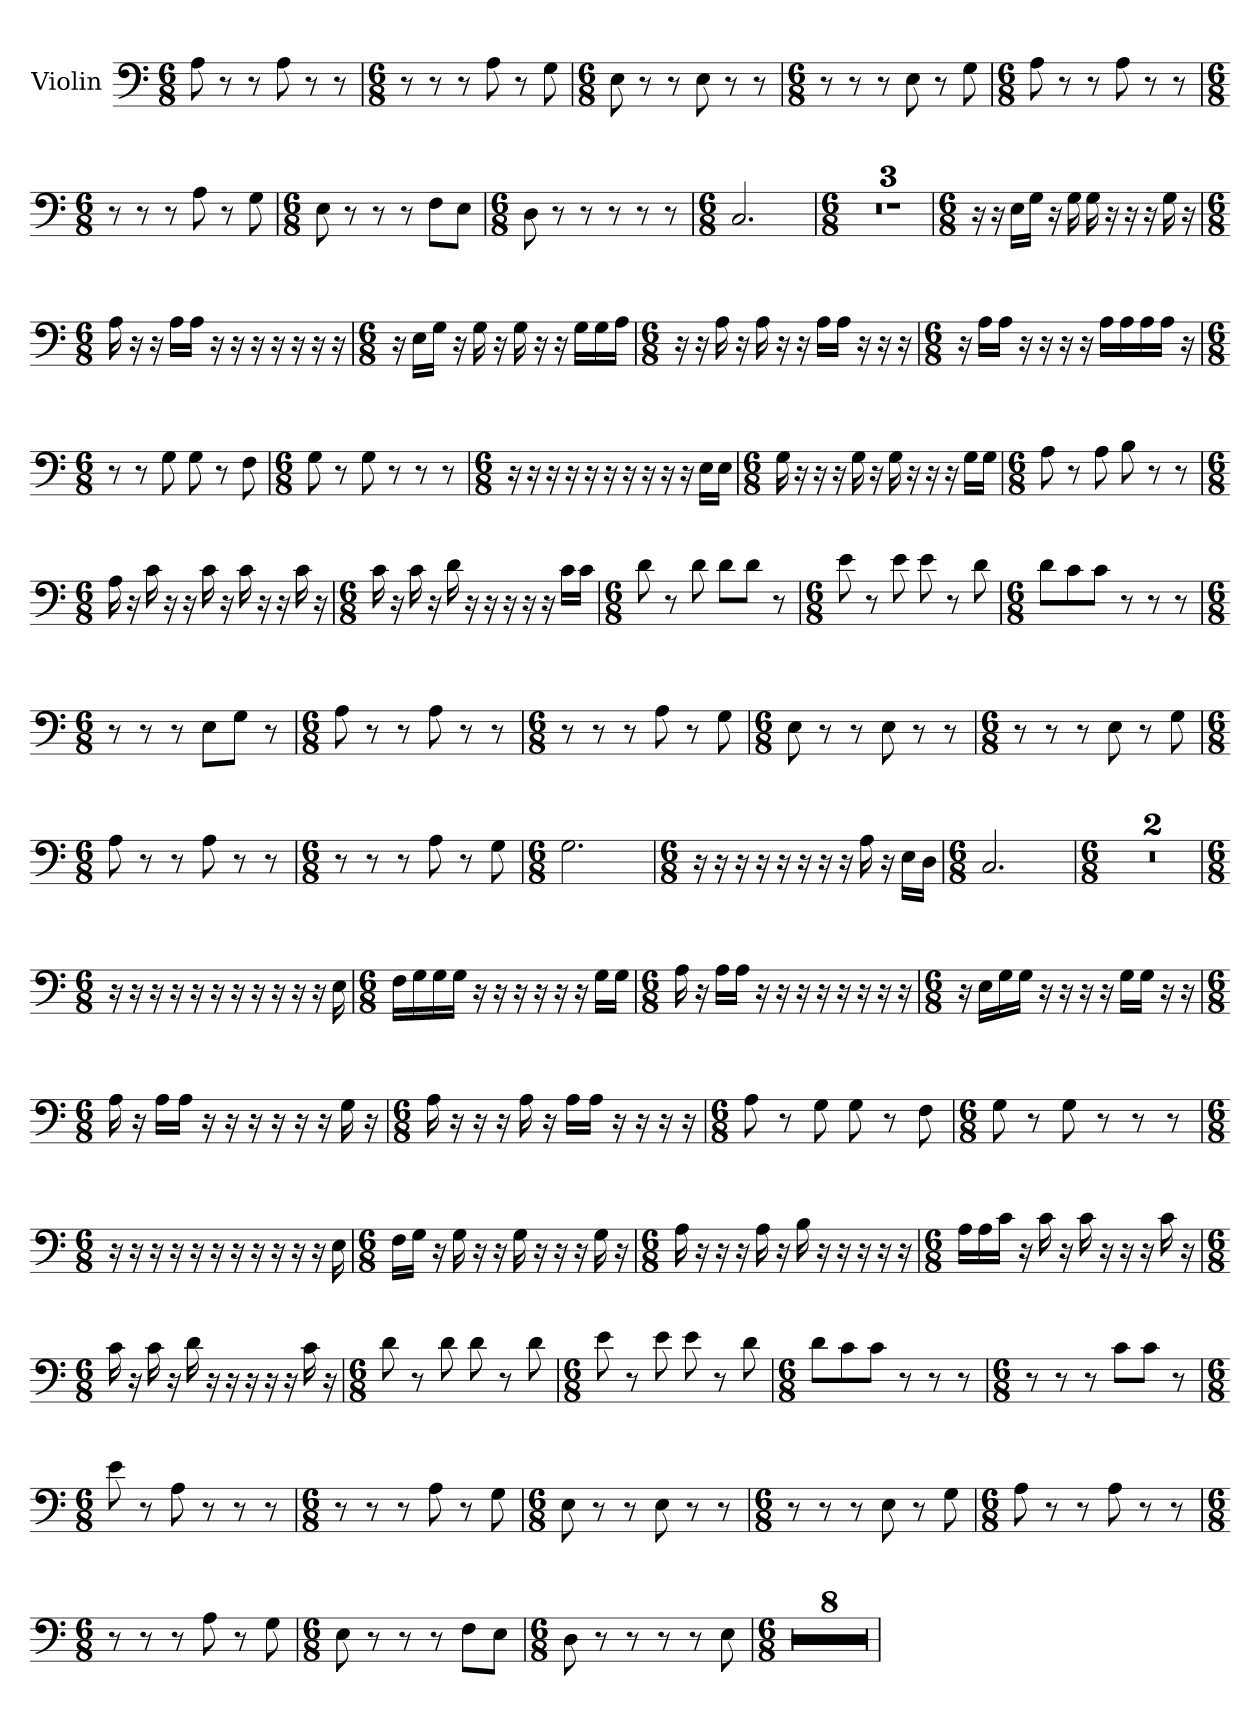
**kern
*part1
*staff1
*I"Violin
*I'Vln
*M6/8
=
8A
8r
8r
8A
8r
8r
=
*M6/8
8r
8r
8r
8A
8r
8G
=
*M6/8
8E
8r
8r
8E
8r
8r
=
*M6/8
8r
8r
8r
8E
8r
8G
=
*M6/8
8A
8r
8r
8A
8r
8r
=
*M6/8
8r
8r
8r
8A
8r
8G
=
*M6/8
8E
8r
8r
8r
8FL
8EJ
=
*M6/8
8D
8r
8r
8r
8r
8r
=
*M6/8
2.C
=
*M6/8
2.r
=
*M6/8
2.r
=
*M6/8
2.r
=
*M6/8
16r
16r
16ELL
16GJJ
16r
16G
16G
16r
16r
16r
16G
16r
=
*M6/8
16A
16r
16r
16ALL
16AJJ
16r
16r
16r
16r
16r
16r
16r
=
*M6/8
16r
16ELL
16GJJ
16r
16G
16r
16G
16r
16r
16GLL
16G
16AJJ
=
*M6/8
16r
16r
16A
16r
16A
16r
16r
16ALL
16AJJ
16r
16r
16r
=
*M6/8
16r
16ALL
16AJJ
16r
16r
16r
16r
16ALL
16A
16A
16AJJ
16r
=
*M6/8
8r
8r
8G
8G
8r
8F
=
*M6/8
8G
8r
8G
8r
8r
8r
=
*M6/8
16r
16r
16r
16r
16r
16r
16r
16r
16r
16r
16ELL
16EJJ
=
*M6/8
16G
16r
16r
16r
16G
16r
16G
16r
16r
16r
16GLL
16GJJ
=
*M6/8
8A
8r
8A
8B
8r
8r
=
*M6/8
16A
16r
16c
16r
16r
16c
16r
16c
16r
16r
16c
16r
=
*M6/8
16c
16r
16c
16r
16d
16r
16r
16r
16r
16r
16cLL
16cJJ
=
*M6/8
8d
8r
8d
8dL
8dJ
8r
=
*M6/8
8e
8r
8e
8e
8r
8d
=
*M6/8
8dL
8c
8cJ
8r
8r
8r
=
*M6/8
8r
8r
8r
8EL
8GJ
8r
=
*M6/8
8A
8r
8r
8A
8r
8r
=
*M6/8
8r
8r
8r
8A
8r
8G
=
*M6/8
8E
8r
8r
8E
8r
8r
=
*M6/8
8r
8r
8r
8E
8r
8G
=
*M6/8
8A
8r
8r
8A
8r
8r
=
*M6/8
8r
8r
8r
8A
8r
8G
=
*M6/8
2.G
=
*M6/8
16r
16r
16r
16r
16r
16r
16r
16r
16A
16r
16ELL
16DJJ
=
*M6/8
2.C
=
*M6/8
2.r
=
*M6/8
2.r
=
*M6/8
16r
16r
16r
16r
16r
16r
16r
16r
16r
16r
16r
16E
=
*M6/8
16FLL
16G
16G
16GJJ
16r
16r
16r
16r
16r
16r
16GLL
16GJJ
=
*M6/8
16A
16r
16ALL
16AJJ
16r
16r
16r
16r
16r
16r
16r
16r
=
*M6/8
16r
16ELL
16G
16GJJ
16r
16r
16r
16r
16GLL
16GJJ
16r
16r
=
*M6/8
16A
16r
16ALL
16AJJ
16r
16r
16r
16r
16r
16r
16G
16r
=
*M6/8
16A
16r
16r
16r
16A
16r
16ALL
16AJJ
16r
16r
16r
16r
=
*M6/8
8A
8r
8G
8G
8r
8F
=
*M6/8
8G
8r
8G
8r
8r
8r
=
*M6/8
16r
16r
16r
16r
16r
16r
16r
16r
16r
16r
16r
16E
=
*M6/8
16FLL
16GJJ
16r
16G
16r
16r
16G
16r
16r
16r
16G
16r
=
*M6/8
16A
16r
16r
16r
16A
16r
16B
16r
16r
16r
16r
16r
=
*M6/8
16ALL
16A
16cJJ
16r
16c
16r
16c
16r
16r
16r
16c
16r
=
*M6/8
16c
16r
16c
16r
16d
16r
16r
16r
16r
16r
16c
16r
=
*M6/8
8d
8r
8d
8d
8r
8d
=
*M6/8
8e
8r
8e
8e
8r
8d
=
*M6/8
8dL
8c
8cJ
8r
8r
8r
=
*M6/8
8r
8r
8r
8cL
8cJ
8r
=
*M6/8
8e
8r
8A
8r
8r
8r
=
*M6/8
8r
8r
8r
8A
8r
8G
=
*M6/8
8E
8r
8r
8E
8r
8r
=
*M6/8
8r
8r
8r
8E
8r
8G
=
*M6/8
8A
8r
8r
8A
8r
8r
=
*M6/8
8r
8r
8r
8A
8r
8G
=
*M6/8
8E
8r
8r
8r
8FL
8EJ
=
*M6/8
8D
8r
8r
8r
8r
8E
=
*M6/8
2.r
=
*M6/8
2.r
=
*M6/8
2.r
=
*M6/8
2.r
=
*M6/8
2.r
=
*M6/8
2.r
=
*M6/8
2.r
=
*M6/8
2.r
=
*-
